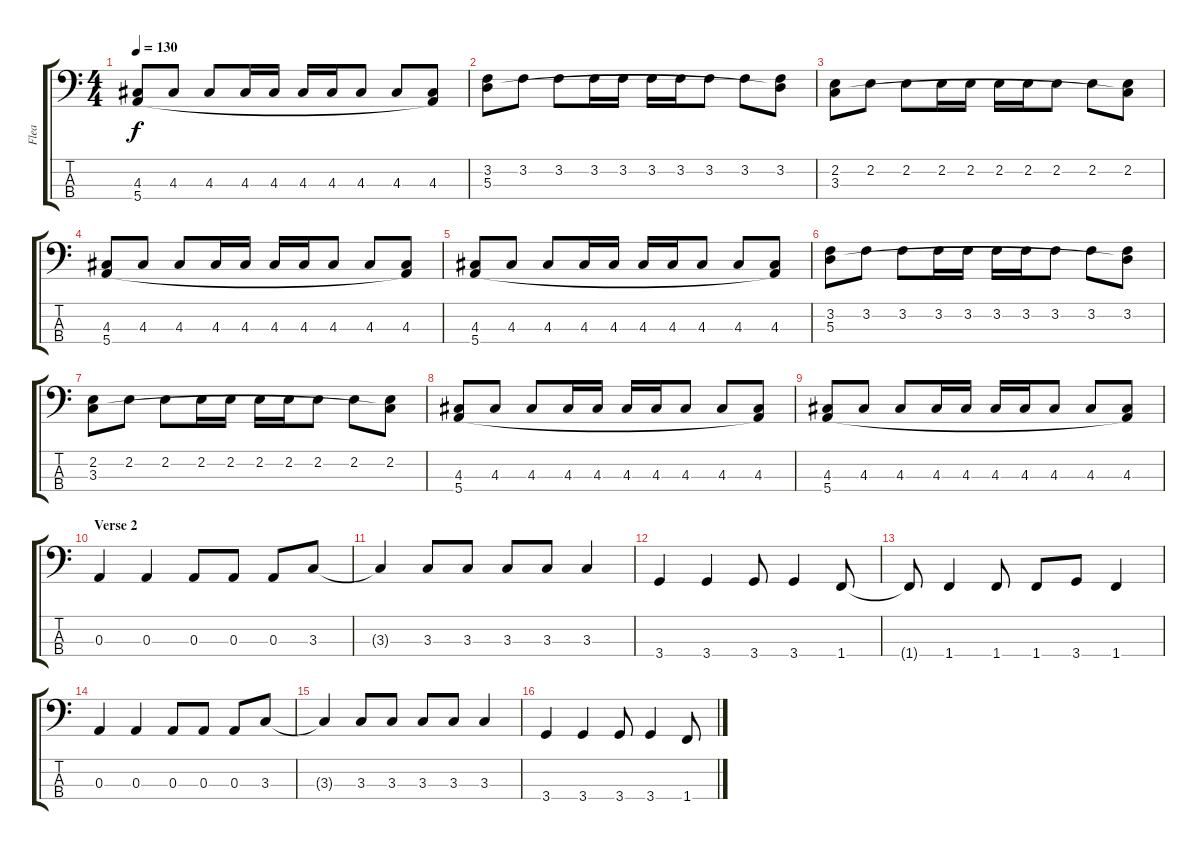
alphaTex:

\track ("Flea" "Flea") {instrument electricbassfinger}
\staff {score tabs}
\tuning (G2 D2 A1 E1) {hide}
\ts (4 4)
\tempo 130
\clef f4
\ks c
(4.3 5.4).8{dy f} 4.3.8 4.3.8 4.3.16 4.3.16 4.3.16 4.3.16 4.3.8 4.3.8 (4.3 5.4{t}).8 |
(3.2 5.3).8 3.2.8 3.2.8 3.2.16 3.2.16 3.2.16 3.2.16 3.2.8 3.2.8 (3.2 5.3{t}).8 |
(2.2 3.3).8 2.2.8 2.2.8 2.2.16 2.2.16 2.2.16 2.2.16 2.2.8 2.2.8 (2.2 3.3{t}).8 |
(4.3 5.4).8 4.3.8 4.3.8 4.3.16 4.3.16 4.3.16 4.3.16 4.3.8 4.3.8 (4.3 5.4{t}).8 |
(4.3 5.4).8 4.3.8 4.3.8 4.3.16 4.3.16 4.3.16 4.3.16 4.3.8 4.3.8 (4.3 5.4{t}).8 |
(3.2 5.3).8 3.2.8 3.2.8 3.2.16 3.2.16 3.2.16 3.2.16 3.2.8 3.2.8 (3.2 5.3{t}).8 |
(2.2 3.3).8 2.2.8 2.2.8 2.2.16 2.2.16 2.2.16 2.2.16 2.2.8 2.2.8 (2.2 3.3{t}).8 |
(4.3 5.4).8 4.3.8 4.3.8 4.3.16 4.3.16 4.3.16 4.3.16 4.3.8 4.3.8 (4.3 5.4{t}).8 |
(4.3 5.4).8 4.3.8 4.3.8 4.3.16 4.3.16 4.3.16 4.3.16 4.3.8 4.3.8 (4.3 5.4{t}).8 |
\section ("" "Verse 2")
0.3.4 0.3.4 0.3.8 0.3.8 0.3.8 3.3.8 |
3.3{t}.4 3.3.8 3.3.8 3.3.8 3.3.8 3.3.4 |
3.4.4 3.4.4 3.4.8 3.4.4 1.4.8 |
1.4{t}.8 1.4.4 1.4.8 1.4.8 3.4.8 1.4.4 |
0.3.4 0.3.4 0.3.8 0.3.8 0.3.8 3.3.8 |
3.3{t}.4 3.3.8 3.3.8 3.3.8 3.3.8 3.3.4 |
3.4.4 3.4.4 3.4.8 3.4.4 1.4.8
